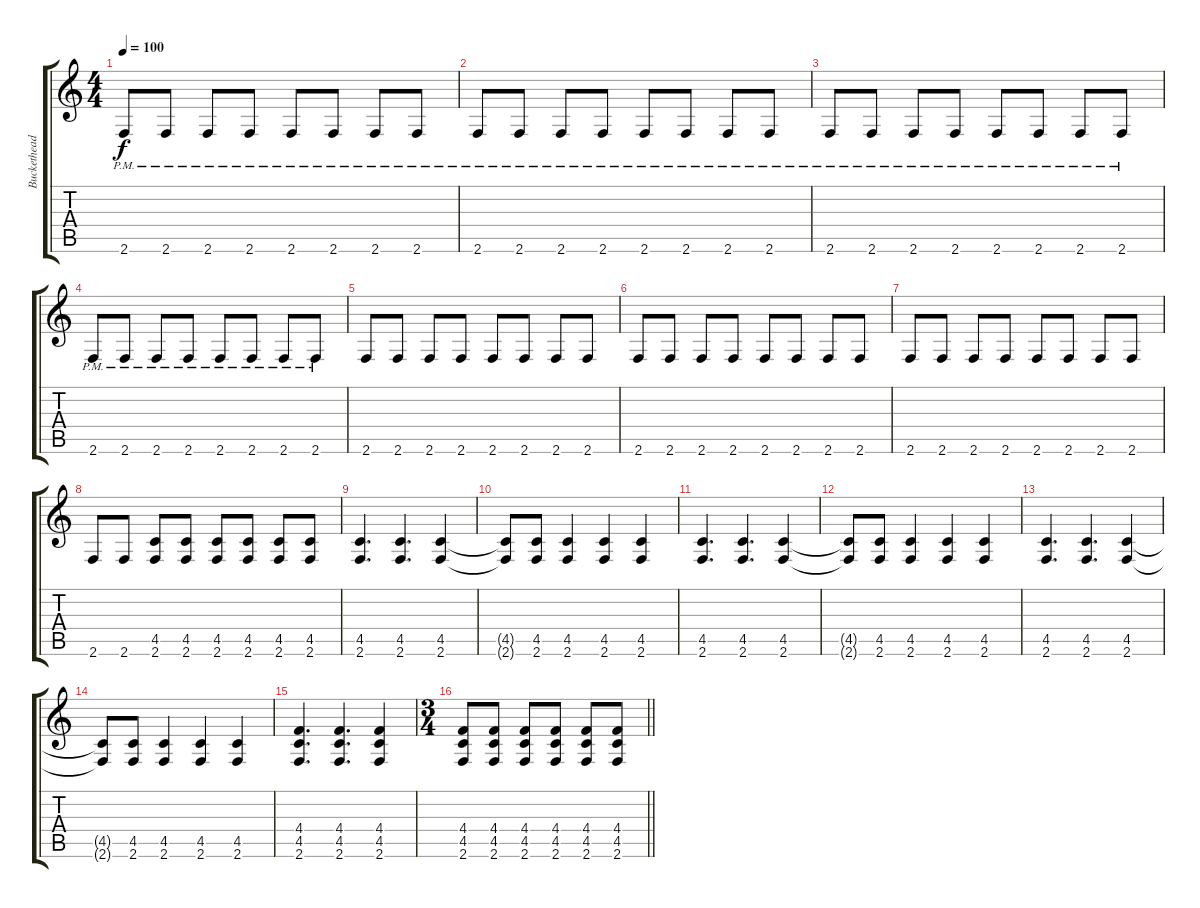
\track ("Buckethead Rhythm" "Buckethead") {instrument distortionguitar}
\staff {score tabs}
\tuning (Eb4 Bb3 Gb3 Db3 Ab2 Eb2) {hide}
\ts (4 4)
\tempo 100
\clef g2
\ks c
2.6{pm}.8{dy f volume 12} 2.6{pm}.8 2.6{pm}.8 2.6{pm}.8 2.6{pm}.8 2.6{pm}.8 2.6{pm}.8 2.6{pm}.8 |
2.6{pm}.8 2.6{pm}.8 2.6{pm}.8 2.6{pm}.8 2.6{pm}.8 2.6{pm}.8 2.6{pm}.8 2.6{pm}.8 |
2.6{pm}.8{volume 12} 2.6{pm}.8 2.6{pm}.8 2.6{pm}.8 2.6{pm}.8 2.6{pm}.8 2.6{pm}.8 2.6{pm}.8 |
2.6{pm}.8 2.6{pm}.8 2.6{pm}.8 2.6{pm}.8 2.6{pm}.8 2.6{pm}.8 2.6{pm}.8 2.6{pm}.8 |
2.6.8{volume 11} 2.6.8 2.6.8 2.6.8 2.6.8 2.6.8 2.6.8 2.6.8 |
2.6.8 2.6.8 2.6.8 2.6.8 2.6.8 2.6.8 2.6.8 2.6.8 |
2.6.8{volume 12} 2.6.8 2.6.8 2.6.8 2.6.8 2.6.8 2.6.8 2.6.8 |
2.6.8 2.6.8 (4.5 2.6).8 (4.5 2.6).8 (4.5 2.6).8 (4.5 2.6).8 (4.5 2.6).8 (4.5 2.6).8 |
(4.5 2.6).4{d} (4.5 2.6).4{d} (4.5 2.6).4 |
(4.5{t} 2.6{t}).8 (4.5 2.6).8 (4.5 2.6).4 (4.5 2.6).4 (4.5 2.6).4 |
(4.5 2.6).4{d} (4.5 2.6).4{d} (4.5 2.6).4 |
(4.5{t} 2.6{t}).8 (4.5 2.6).8 (4.5 2.6).4 (4.5 2.6).4 (4.5 2.6).4 |
(4.5 2.6).4{d} (4.5 2.6).4{d} (4.5 2.6).4 |
(4.5{t} 2.6{t}).8 (4.5 2.6).8 (4.5 2.6).4 (4.5 2.6).4 (4.5 2.6).4 |
(4.4 4.5 2.6).4{d} (4.4 4.5 2.6).4{d} (4.4 4.5 2.6).4 |
\ts (3 4)
\barLineRight lightlight
(4.4 4.5 2.6).8 (4.4 4.5 2.6).8 (4.4 4.5 2.6).8 (4.4 4.5 2.6).8 (4.4 4.5 2.6).8 (4.4 4.5 2.6).8
